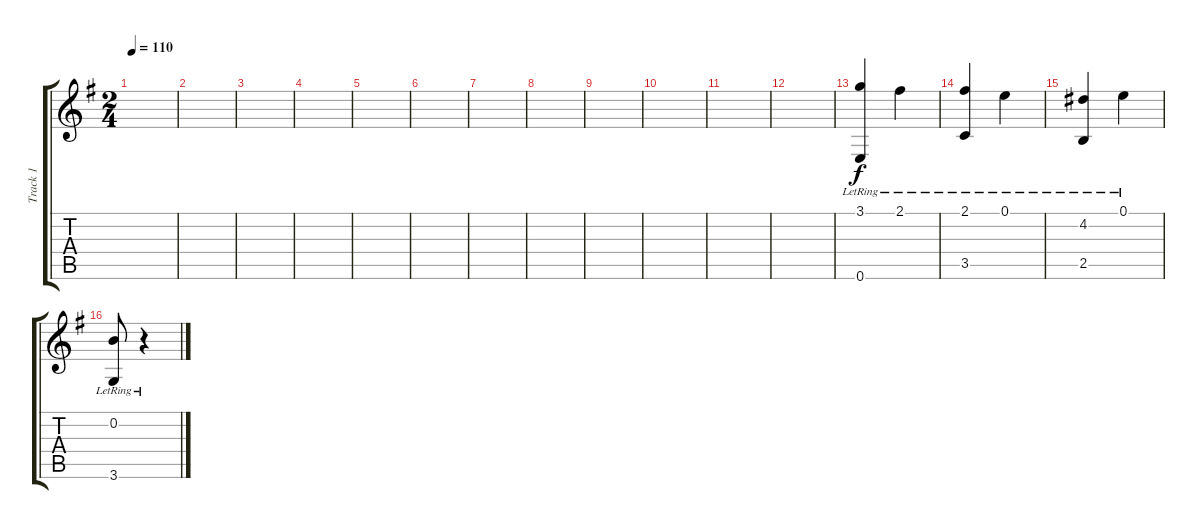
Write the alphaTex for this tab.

\track ("Track 1" "Track 1") {instrument acousticguitarnylon}
\staff {score tabs}
\tuning (E4 B3 G3 D3 A2 E2) {hide}
\ts (2 4)
\tempo 110
\clef g2
\ks g
|
|
|
|
|
|
|
|
|
|
|
|
(3.1{lr} 0.6{lr}).4 2.1{lr}.4 |
(2.1{lr} 3.5{lr}).4 0.1{lr}.4 |
(4.2{lr} 2.5{lr}).4 0.1{lr}.4 |
(0.2{lr} 3.6{lr}).8 r.4
